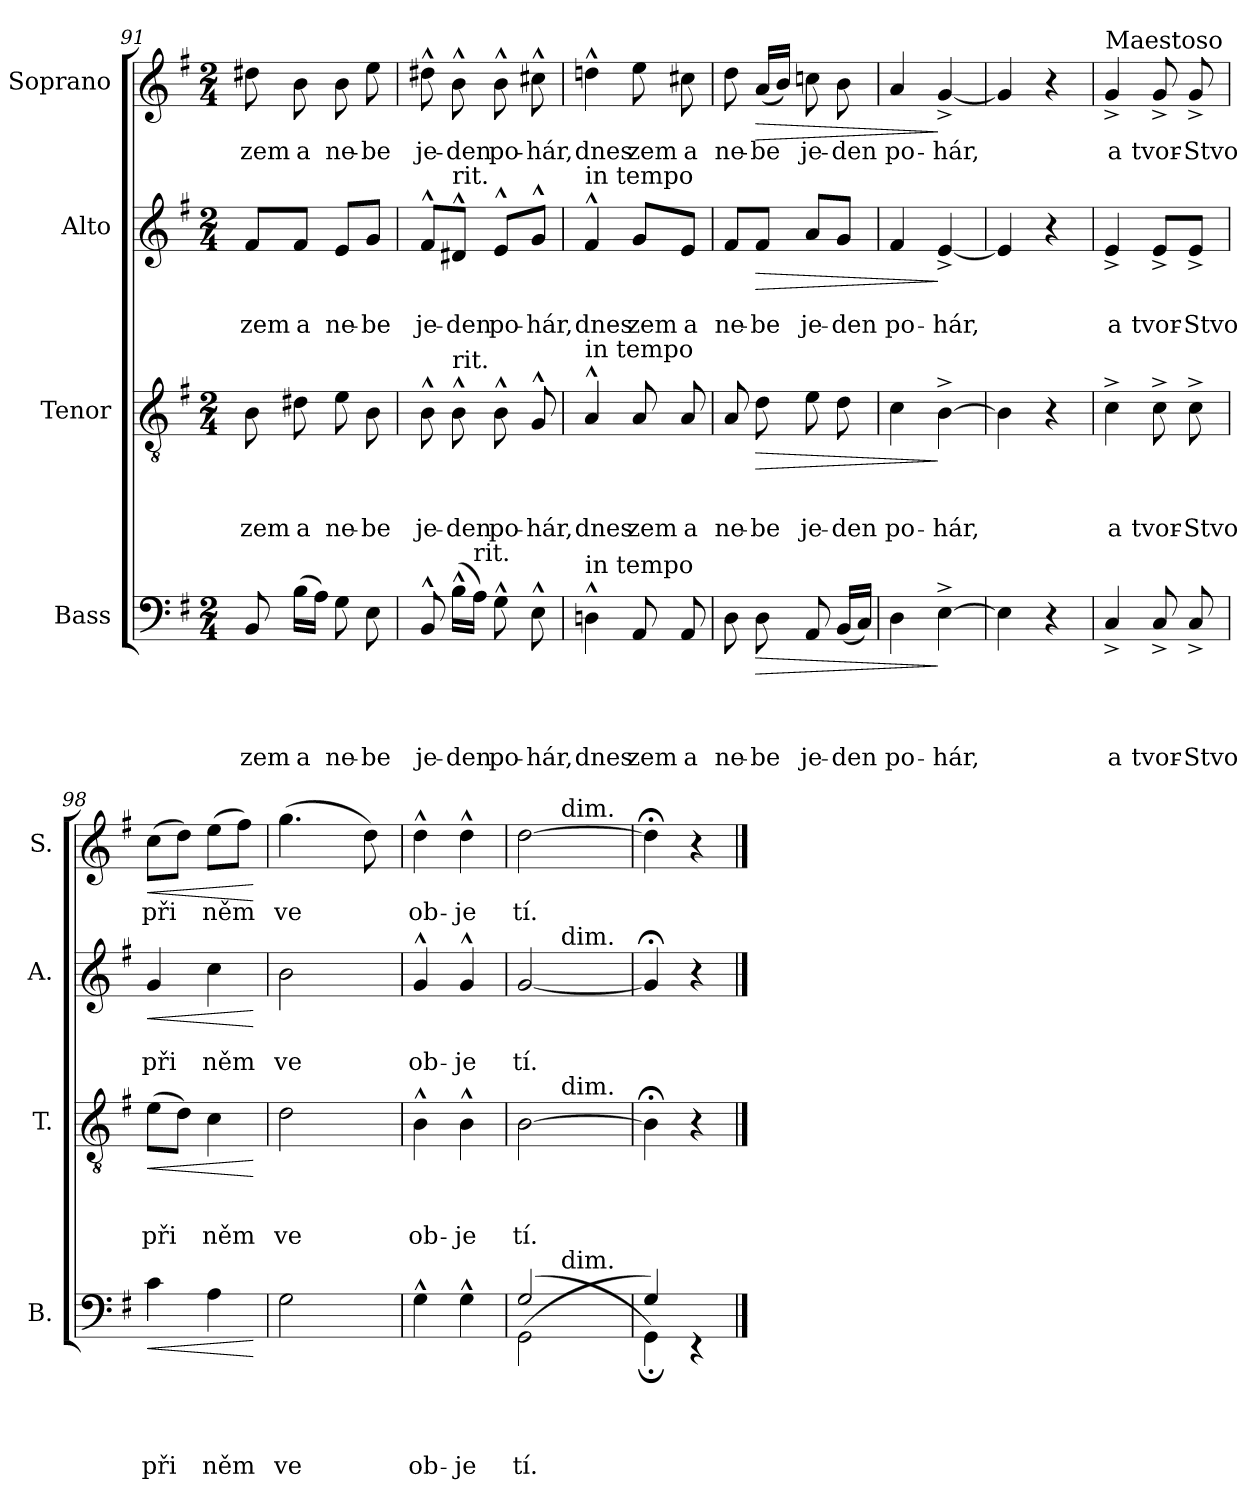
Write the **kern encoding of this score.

**kern	**text	**text	**text	**text	**dynam	**kern	**text	**text	**text	**dynam	**kern	**text	**text	**dynam	**kern	**text	**dynam
*part4	*part4	*part4	*part4	*part4	*part4	*part3	*part3	*part3	*part3	*part3	*part2	*part2	*part2	*part2	*part1	*part1	*part1
*staff4	*staff4	*staff4	*staff4	*staff4	*staff4	*staff3	*staff3	*staff3	*staff3	*staff3	*staff2	*staff2	*staff2	*staff2	*staff1	*staff1	*staff1
*I"Bass	*	*	*	*	*	*I"Tenor	*	*	*	*	*I"Alto	*	*	*	*I"Soprano	*	*
*I'B.	*	*	*	*	*	*I'T.	*	*	*	*	*I'A.	*	*	*	*I'S.	*	*
*clefF4	*	*	*	*	*	*clefGv2	*	*	*	*	*clefG2	*	*	*	*clefG2	*	*
*k[f#]	*	*	*	*	*	*k[f#]	*	*	*	*	*k[f#]	*	*	*	*k[f#]	*	*
*G:	*	*	*	*	*	*G:	*	*	*	*	*G:	*	*	*	*G:	*	*
*M2/4	*	*	*	*	*	*M2/4	*	*	*	*	*M2/4	*	*	*	*M2/4	*	*
=91	=91	=91	=91	=91	=91	=91	=91	=91	=91	=91	=91	=91	=91	=91	=91	=91	=91
!	!	!	!	!LO:LY:b	!	!	!	!	!LO:LY:b	!	!	!	!LO:LY:b	!	!	!LO:LY:b	!
8BB/	.	.	.	zem	.	8B\	.	.	zem	.	8f#/L	.	zem	.	8dd#X\	zem	.
!	!	!	!	!LO:LY:b	!	!	!	!	!LO:LY:b	!	!	!	!LO:LY:b	!	!	!LO:LY:b	!
(>16B\LL	.	.	.	a	.	8d#X\	.	.	a	.	8f#/J	.	a	.	8b\	a	.
16A\JJ)	.	.	.	.	.	.	.	.	.	.	.	.	.	.	.	.	.
!	!	!	!	!LO:LY:b	!	!	!	!	!LO:LY:b	!	!	!	!LO:LY:b	!	!	!LO:LY:b	!
8G\	.	.	.	ne-	.	8e\	.	.	ne-	.	8e/L	.	ne-	.	8b\	ne-	.
!	!	!	!	!LO:LY:b	!	!	!	!	!LO:LY:b	!	!	!	!LO:LY:b	!	!	!LO:LY:b	!
8E\	.	.	.	-be	.	8B\	.	.	-be	.	8g/J	.	-be	.	8ee\	-be	.
=92	=92	=92	=92	=92	=92	=92	=92	=92	=92	=92	=92	=92	=92	=92	=92	=92	=92
!	!	!	!	!LO:LY:b	!	!	!	!	!LO:LY:b	!	!	!	!LO:LY:b	!	!	!LO:LY:b	!
8BB^^</	.	.	.	je-	.	8B^^>\	.	.	je-	.	8f#^^</L	.	je-	.	8dd#X^^>\	je-	.
!	!	!	!	!	!	!	!	!	!	!	!LO:TX:a:t=rit.	!	!	!	!	!	!
!	!	!	!	!	!	!LO:TX:a:t=rit.	!	!	!	!	!	!	!	!	!	!	!
!	!	!	!	!LO:LY:b	!	!	!	!	!LO:LY:b	!	!	!	!LO:LY:b	!	!	!LO:LY:b	!
(>16B^^>\LL	.	.	.	-den	.	8B^^>\	.	.	-den	.	8d#X^^</J	.	-den	.	8b^^>\	-den	.
!LO:TX:a:t=rit.	!	!	!	!	!	!	!	!	!	!	!	!	!	!	!	!	!
16A\JJ)	.	.	.	.	.	.	.	.	.	.	.	.	.	.	.	.	.
!	!	!	!	!LO:LY:b	!	!	!	!	!LO:LY:b	!	!	!	!LO:LY:b	!	!	!LO:LY:b	!
8G^^>\	.	.	.	po-	.	8B^^>\	.	.	po-	.	8e^^</L	.	po-	.	8b^^>\	po-	.
!	!	!	!	!LO:LY:b	!	!	!	!	!LO:LY:b	!	!	!	!LO:LY:b	!	!	!LO:LY:b	!
8E^^>\	.	.	.	-hár,	.	8G^^</	.	.	-hár,	.	8g^^</J	.	-hár,	.	8cc#X^^>\	-hár,	.
=93	=93	=93	=93	=93	=93	=93	=93	=93	=93	=93	=93	=93	=93	=93	=93	=93	=93
!	!	!	!	!	!	!	!	!	!	!	!LO:TX:a:t=in tempo	!	!	!	!	!	!
!	!	!	!	!	!	!LO:TX:a:t=in tempo	!	!	!	!	!	!	!	!	!	!	!
!LO:TX:a:t=in tempo	!	!	!	!	!	!	!	!	!	!	!	!	!	!	!	!	!
!	!	!	!	!LO:LY:b	!	!	!	!	!LO:LY:b	!	!	!	!LO:LY:b	!	!	!LO:LY:b	!
4Dn^^>\	.	.	.	dnes	.	4A^^</	.	.	dnes	.	4f#^^</	.	dnes	.	4ddn^^>\	dnes	.
!	!	!	!	!LO:LY:b	!	!	!	!	!LO:LY:b	!	!	!	!LO:LY:b	!	!	!LO:LY:b	!
8AA/	.	.	.	zem	.	8A/	.	.	zem	.	8g/L	.	zem	.	8ee\	zem	.
!	!	!	!	!LO:LY:b	!	!	!	!	!LO:LY:b	!	!	!	!LO:LY:b	!	!	!LO:LY:b	!
8AA/	.	.	.	a	.	8A/	.	.	a	.	8e/J	.	a	.	8cc#X\	a	.
!!LO:LB:g=z
=94	=94	=94	=94	=94	=94	=94	=94	=94	=94	=94	=94	=94	=94	=94	=94	=94	=94
!	!	!	!	!LO:LY:b	!	!	!	!	!LO:LY:b	!	!	!	!LO:LY:b	!	!	!LO:LY:b	!
8D\	.	.	.	ne-	.	8A/	.	.	ne-	.	8f#/L	.	ne-	.	8dd\	ne-	.
!	!	!	!	!LO:LY:b	!LO:HP:b	!	!	!	!LO:LY:b	!LO:HP:b	!	!	!LO:LY:b	!LO:HP:b	!	!LO:LY:b	!LO:HP:b
8D\	.	.	.	-be	>	8d\	.	.	-be	>	8f#/J	.	-be	>	(<16a/LL	-be	>
.	.	.	.	.	.	.	.	.	.	.	.	.	.	.	16b/JJ)	.	.
!	!	!	!	!LO:LY:b	!	!	!	!	!LO:LY:b	!	!	!	!LO:LY:b	!	!	!LO:LY:b	!
8AA/	.	.	.	je-	.	8e\	.	.	je-	.	8a/L	.	je-	.	8ccn\	je-	.
!	!	!	!	!LO:LY:b	!	!	!	!	!LO:LY:b	!	!	!	!LO:LY:b	!	!	!LO:LY:b	!
(<16BB/LL	.	.	.	-den	.	8d\	.	.	-den	.	8g/J	.	-den	.	8b\	-den	.
16C/JJ)	.	.	.	.	.	.	.	.	.	.	.	.	.	.	.	.	.
=95	=95	=95	=95	=95	=95	=95	=95	=95	=95	=95	=95	=95	=95	=95	=95	=95	=95
!	!	!	!	!LO:LY:b	!	!	!	!	!LO:LY:b	!	!	!	!LO:LY:b	!	!	!LO:LY:b	!
4D\	.	.	.	po-	.	4c\	.	.	po-	.	4f#/	.	po-	.	4a/	po-	.
!	!	!	!	!LO:LY:b	!	!	!	!	!LO:LY:b	!	!	!	!LO:LY:b	!	!	!LO:LY:b	!
[>4E^>\	.	.	.	-hár,	]	[>4B^>\	.	.	-hár,	]	[<4e^</	.	-hár,	]	[<4g^</	-hár,	]
=96	=96	=96	=96	=96	=96	=96	=96	=96	=96	=96	=96	=96	=96	=96	=96	=96	=96
4E\]	.	.	.	.	.	4B\]	.	.	.	.	4e/]	.	.	.	4g/]	.	.
4r	.	.	.	.	.	4r	.	.	.	.	4r	.	.	.	4r	.	.
=97	=97	=97	=97	=97	=97	=97	=97	=97	=97	=97	=97	=97	=97	=97	=97	=97	=97
!	!	!	!	!	!	!	!	!	!	!	!	!	!	!	!LO:TX:a:t=Maestoso	!	!
!	!	!	!	!LO:LY:b	!	!	!	!	!LO:LY:b	!	!	!	!LO:LY:b	!	!	!LO:LY:b	!
4C^</	.	.	.	a	.	4c^>\	.	.	a	.	4e^</	.	a	.	4g^</	a	.
!	!	!	!	!LO:LY:b	!	!	!	!	!LO:LY:b	!	!	!	!LO:LY:b	!	!	!LO:LY:b	!
8C^</	.	.	.	tvor-	.	8c^>\	.	.	tvor-	.	8e^</L	.	tvor-	.	8g^</	tvor-	.
!	!	!	!	!LO:LY:b	!	!	!	!	!LO:LY:b	!	!	!	!LO:LY:b	!	!	!LO:LY:b	!
8C^</	.	.	.	-Stvo	.	8c^>\	.	.	-Stvo	.	8e^</J	.	-Stvo	.	8g^</	-Stvo	.
=98	=98	=98	=98	=98	=98	=98	=98	=98	=98	=98	=98	=98	=98	=98	=98	=98	=98
!	!	!	!	!LO:LY:b	!LO:HP:b	!	!	!	!LO:LY:b	!LO:HP:b	!	!	!LO:LY:b	!LO:HP:b	!	!LO:LY:b	!LO:HP:b
4c\	.	.	.	při	<	(>8e\L	.	.	při	<	4g/	.	při	<	(>8cc\L	při	<
.	.	.	.	.	.	8d\J)	.	.	.	.	.	.	.	.	8dd\J)	.	.
!	!	!	!	!LO:LY:b	!	!	!	!	!LO:LY:b	!	!	!	!LO:LY:b	!	!	!LO:LY:b	!
4A\	.	.	.	něm	.	4c\	.	.	něm	.	4cc\	.	něm	.	(>8ee\L	něm	.
.	.	.	.	.	.	.	.	.	.	.	.	.	.	.	8ff#\J)	.	.
.	.	.	.	.	[	.	.	.	.	[	.	.	.	[	.	.	[
=99	=99	=99	=99	=99	=99	=99	=99	=99	=99	=99	=99	=99	=99	=99	=99	=99	=99
!	!	!	!	!LO:LY:b	!	!	!	!	!LO:LY:b	!	!	!	!LO:LY:b	!	!	!LO:LY:b	!
*^	*	*	*	*	*	*^	*	*	*	*	*^	*	*	*	*	*	*
2G\	16.ryy	.	.	.	ve	.	2d\	16.ryy	.	.	ve	.	2b\	16.ryy	.	ve	.	(>4.gg\	ve	.
.	4ryy	.	.	.	.	.	.	4ryy	.	.	.	.	.	4ryy	.	.	.	.	.	.
.	8ryy	.	.	.	.	.	.	8ryy	.	.	.	.	.	8ryy	.	.	.	.	.	.
.	.	.	.	.	.	.	.	.	.	.	.	.	.	.	.	.	.	8dd\)	.	.
.	32ryy	.	.	.	.	.	.	32ryy	.	.	.	.	.	32ryy	.	.	.	.	.	.
=100	=100	=100	=100	=100	=100	=100	=100	=100	=100	=100	=100	=100	=100	=100	=100	=100	=100	=100	=100	=100
!	!	!	!	!	!LO:LY:b	!	!	!	!	!	!LO:LY:b	!	!	!	!	!LO:LY:b	!	!	!LO:LY:b	!
*v	*v	*	*	*	*	*	*	*	*	*	*	*	*v	*v	*	*	*	*	*	*
*	*	*	*	*	*	*v	*v	*	*	*	*	*	*	*	*	*	*	*
4G^^>\	.	.	.	ob-	.	4B^^>\	.	.	ob-	.	4g^^</	.	ob-	.	4dd^^>\	ob-	.
!	!	!	!	!LO:LY:b	!	!	!	!	!LO:LY:b	!	!	!	!LO:LY:b	!	!	!LO:LY:b	!
4G^^>\	.	.	.	-je	.	4B^^>\	.	.	-je	.	4g^^</	.	-je	.	4dd^^>\	-je	.
=101	=101	=101	=101	=101	=101	=101	=101	=101	=101	=101	=101	=101	=101	=101	=101	=101	=101
!	!	!	!	!LO:LY:b	!	!	!	!	!LO:LY:b	!	!	!	!LO:LY:b	!	!	!LO:LY:b	!
*^	*	*	*	*	*	*^	*	*	*	*	*^	*	*	*	*^	*	*
*	*^	*	*	*	*	*	*	*	*	*	*	*	*	*	*	*	*	*	*	*	*
(2G/	(<2GG\	8ryy	.	.	.	tí.	.	[>2B\	8ryy	.	.	tí.	.	[<2g/	8ryy	.	tí.	.	[>2dd\	8ryy	tí.	.
.	.	32ryy	.	.	.	.	.	.	32ryy	.	.	.	.	.	32ryy	.	.	.	.	32ryy	.	.
!	!	!	!	!	!	!	!	!	!	!	!	!	!	!	!	!	!	!	!	!LO:TX:a:t=dim.	!	!
!	!	!	!	!	!	!	!	!	!	!	!	!	!	!	!LO:TX:a:t=dim.	!	!	!	!	!	!	!
!	!	!	!	!	!	!	!	!	!LO:TX:a:t=dim.	!	!	!	!	!	!	!	!	!	!	!	!	!
!	!	!LO:TX:a:t=dim.	!	!	!	!	!	!	!	!	!	!	!	!	!	!	!	!	!	!	!	!
.	.	4ryy	.	.	.	.	.	.	4ryy	.	.	.	.	.	4ryy	.	.	.	.	4ryy	.	.
.	.	16.ryy	.	.	.	.	.	.	16.ryy	.	.	.	.	.	16.ryy	.	.	.	.	16.ryy	.	.
*	*v	*v	*	*	*	*	*	*	*	*	*	*	*	*v	*v	*	*	*	*v	*v	*	*
*	*	*	*	*	*	*	*v	*v	*	*	*	*	*	*	*	*	*	*	*
=102	=102	=102	=102	=102	=102	=102	=102	=102	=102	=102	=102	=102	=102	=102	=102	=102	=102	=102
4GG\)	4G;</)	.	.	.	.	.	4B;<\]	.	.	.	.	4g;/]	.	.	.	4dd;<\]	.	.
4ryy	4rEE	.	.	.	.	.	4r	.	.	.	.	4r	.	.	.	4r	.	.
*v	*v	*	*	*	*	*	*	*	*	*	*	*	*	*	*	*	*	*
==	==	==	==	==	==	==	==	==	==	==	==	==	==	==	==	==	==
*-	*-	*-	*-	*-	*-	*-	*-	*-	*-	*-	*-	*-	*-	*-	*-	*-	*-
